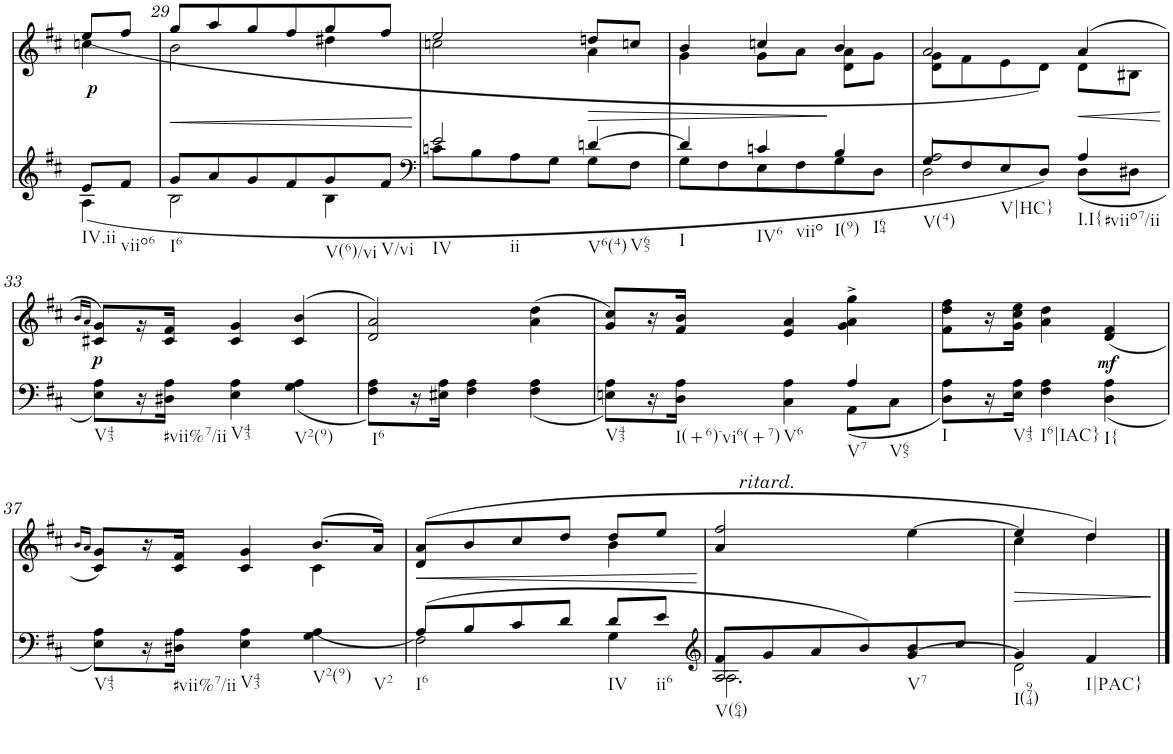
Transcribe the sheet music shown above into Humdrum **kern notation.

**kern	**kern	**dynam
*part1	*part1	*part1
*staff2	*staff1	*staff1/2
*I"Piano	*	*
*I'Pno.	*	*
!!LO:PB:g=z
*clefG2	*clefG2	*
*k[f#c#]	*k[f#c#]	*
*M3/4	*M3/4	*
=28X2	=28X2	=28X2
*^	*^	*
!LO:TX:b:t=IV.ii	!	!	!	!
!	!	!	!	!LO:DY:b
8e/L	4A\	(8ee/L	4ccn\	p
!LO:TX:b:t=viio6	!	!	!	!
8f#/J	.	8ff#/J	.	.
=29	=29	=29	=29	=29
!LO:TX:b:t=I6	!	!	!	!
!	!	!	!	!LO:HP:b
8g/L	2B\	8gg/L	2b\	<
8a/	.	8aa/	.	.
8g/	.	8gg/	.	.
8f#/	.	8ff#/	.	.
!LO:TX:b:t=V(6)/vi	!	!	!	!
8g/	4B\	8gg/	4dd#X\	.
!LO:TX:b:t=V/vi	!	!	!	!
8f#/J	.	8ff#/J	.	.
*v	*v	*	*	*
*	*v	*v	*
.	.	[
=30	=30	=30
*clefF4	*	*
*^	*^	*
!LO:TX:b:t=IV	!	!	!	!
!LO:TX:b:t=ii	!	!	!	!
2e/	8cn\L	2ee/	2ccn\	.
.	8B\	.	.	.
.	8A\	.	.	.
.	8G\J	.	.	.
!LO:TX:b:t=V6(4)	!	!	!	!
!LO:TX:b:t=V65	!	!	!	!
[4dn/	8G\L	8ddn/L	4a\	.
.	8F#\J	8ccn/J	.	.
=31	=31	=31	=31	=31
!LO:TX:b:t=I	!	!	!	!
4d/]	8G\L	4b/	4g\	.
.	8F#\	.	.	.
!LO:TX:b:t=IV6	!	!	!	!
!LO:TX:b:t=viio	!	!	!	!
4cn/	8E\	4ccn/	8g\L	.
.	8F#\	.	8a\J	.
!LO:TX:b:t=I(9)	!	!	!	!
!LO:TX:b:t=I64	!	!	!	!
4B/	8G\	4b/	8d\ 8a\L	.
.	8D\J	.	8g\J	.
=32	=32	=32	=32	=32
*	*^	*	*	*
!LO:TX:b:t=V(4)	!	!	!	!	!
!LO:TX:b:t=V|HC}	!	!	!	!	!
2A/	2D\	8G/L	2a/	8d\ 8g\L	.
.	.	8F#/	.	8f#\	.
.	.	8E/	.	8e\	.
.	.	8D/J	.	8d\J)	.
!LO:TX:b:t=I.I{	!	!	!	!	!
!LO:TX:b:t=#viio7/ii	!	!	!	!	!
!	!	!	!	!	!LO:HP:b
4A/	8D\L	4ryy	(4a/	8d\L	<
.	8D#X\J	.	.	8B#X\J	.
*v	*v	*v	*	*	*
*	*v	*v	*
.	.	[
!!LO:LB:g=z
=33	=33	=33
.	16qb/LL	.
.	16qa/JJ	.
!LO:TX:b:t=V43	!	!
!	!	!LO:DY:b
8E\ 8A\L	8c#X/ 8g/L)	p
16r	16r	.
!LO:TX:b:t=#vii%7/ii	!	!
16D#X\ 16A\JJ	16c#/ 16f#/JJ	.
!LO:TX:b:t=V43	!	!
4E\ 4A\	4c#/ 4g/	.
!LO:TX:b:t=V2(9)	!	!
4G\ 4A\	(>4c#/ 4b/	.
=34	=34	=34
!LO:TX:b:t=I6	!	!
8F#\ 8A\L	2d/ 2a/)	.
16r	.	.
16E#X\ 16A\JJ	.	.
4F#\ 4A\	.	.
4F#\ 4A\	(4a\ 4dd\	.
=35	=35	=35
*^	*	*
!LO:TX:b:t=V43	!	!	!
8En\ 8A\L	2ryy	8g/ 8cc#/L)	.
16r	.	16r	.
!LO:TX:b:t=I(+6)-vi6(+7)	!	!	!
16D\ 16A\JJ	.	16f#/ 16b/JJ	.
!LO:TX:b:t=V6	!	!	!
4C#\ 4A\	.	4e/ 4a/	.
!LO:TX:b:t=V7	!	!	!
!LO:TX:b:t=V65	!	!	!
4A/	8AA\L	4g\^ 4a\^ 4gg\^	.
.	8C#\J	.	.
=36	=36	=36	=36
!LO:TX:b:t=I	!	!	!
*v	*v	*	*
8D\ 8A\L	8f#\ 8dd\ 8ff#\L	.
16r	16r	.
!LO:TX:b:t=V43	!	!
16E\ 16A\JJ	16g\ 16cc#\ 16ee\JJ	.
!LO:TX:b:t=I6|IAC}	!	!
4F#\ 4A\	4a\ 4dd\	.
!LO:TX:b:t=I{	!	!
!	!	!LO:DY:b
4D\ 4A\	(4d/ 4f#/	mf
!!LO:LB:g=z
=37	=37	=37
.	16qb/LL	.
.	16qa/JJ	.
*	*^	*
!LO:TX:b:t=V43	!	!	!
8E\ 8A\L	8c#/ 8g/L)	2ryy	.
16r	16r	.	.
!LO:TX:b:t=#vii%7/ii	!	!	!
16D#X\ 16A\JJ	16c#/ 16f#/JJ	.	.
!LO:TX:b:t=V43	!	!	!
4E\ 4A\	4c#/ 4g/	.	.
!LO:TX:b:t=V2(9)	!	!	!
!LO:TX:b:t=V2	!	!	!
4G\ 4A\	(>8.b/L	4c#\	.
.	16a/Jk)	.	.
=38	=38	=38	=38
*^	*	*	*
!LO:TX:b:t=I6	!	!	!	!
!	!	!	!	!LO:HP:b
8A/L	2F#\	(8d/ 8a/L	2ryy	<
8B/	.	8b/	.	.
8c#/	.	8cc#/	.	.
8d/J	.	8dd/J	.	.
!LO:TX:b:t=IV	!	!	!	!
8d/L	4G\	8dd/L	4b\	.
!LO:TX:b:t=ii6	!	!	!	!
8e/J	.	8ee/J	.	.
*v	*v	*	*	*
*	*v	*v	*
.	.	[
=39	=39	=39
*clefG2	*	*
*^	*^	*
*	*^	*	*	*
!	!	!	!LO:TX:a:i:t=ritard.	!	!
!LO:TX:b:t=V(64)	!	!	!	!	!
8f#/L	2.A\	2A/	2ff#/	4a/	.
8g/	.	.	.	.	.
8a/	.	.	.	2ryy	.
8b/	.	.	.	.	.
!LO:TX:b:t=V7	!	!	!	!	!
8b/	.	[4g/	[4ee\	.	.
8cc#/J	.	.	.	.	.
*	*v	*v	*	*	*
=40	=40	=40	=40	=40
!LO:TX:b:t=I(974)	!	!	!	!
!	!	!	!	!LO:HP:b
4g/]	2d\	4ee/]	4cc#\	>
!LO:TX:b:t=I|PAC}	!	!	!	!
4f#/	.	4dd/)	4dd\	.
*v	*v	*	*	*
*	*v	*v	*
.	.	]
==	==	==
*-	*-	*-
